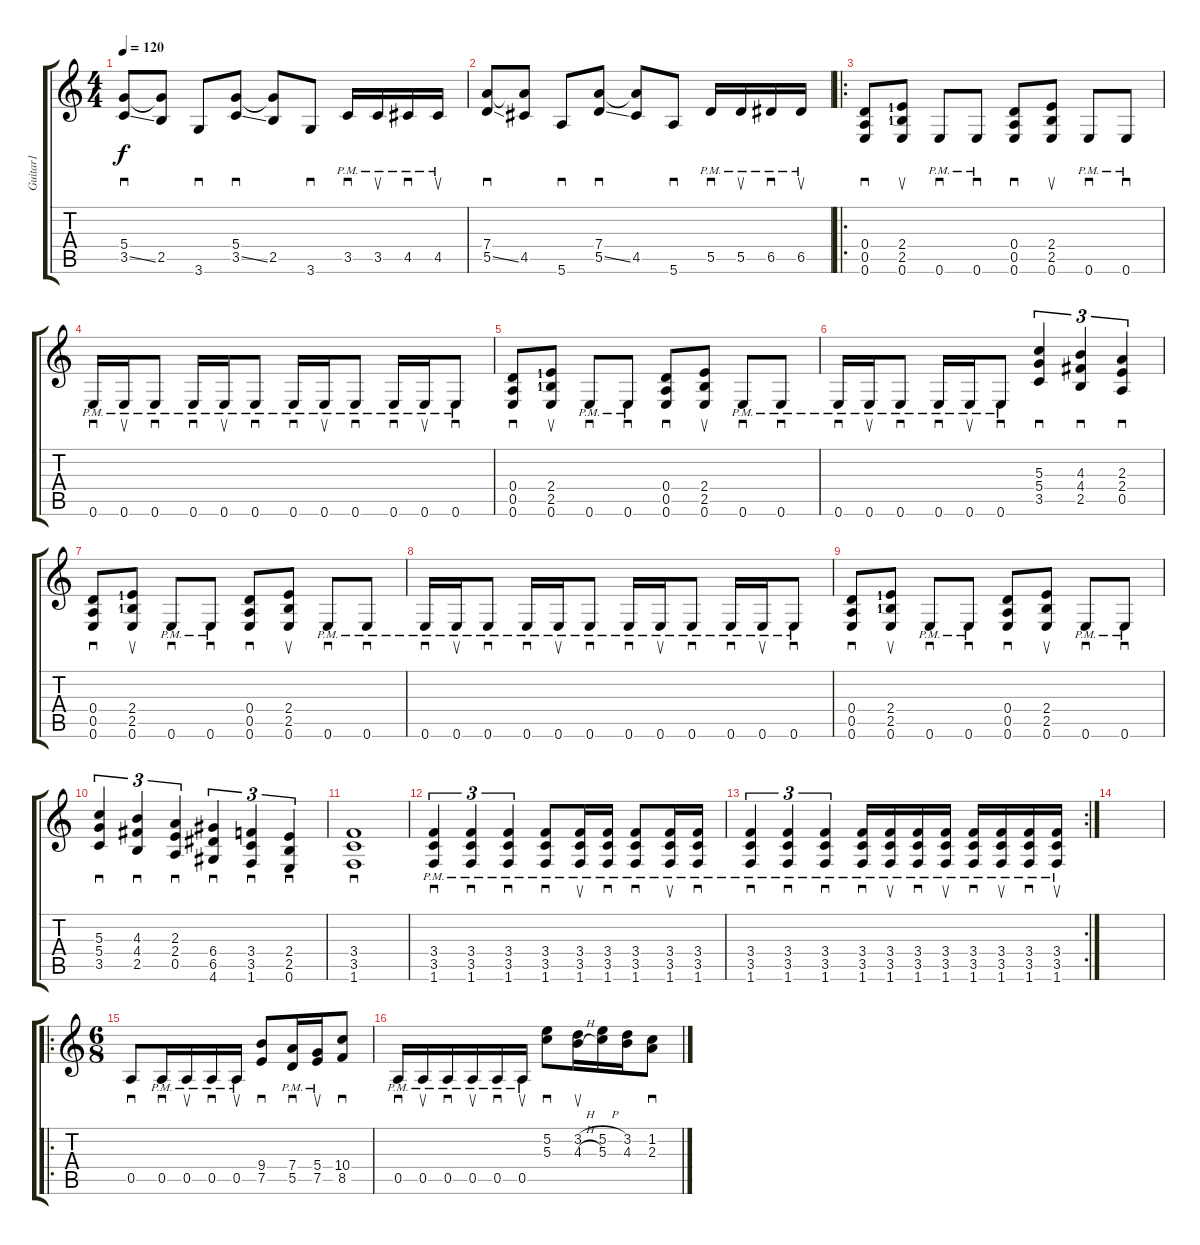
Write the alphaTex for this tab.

\track ("Guitar1" "Guitar1") {instrument overdrivenguitar}
\staff {score tabs}
\tuning (E4 B3 G3 D3 A2 E2) {hide}
\ts (4 4)
\tempo 120
\clef g2
\ks c
(5.4 3.5{ss}).8{sd dy f} (5.4{t} 2.5).8 3.6.8{sd} (5.4 3.5{ss}).8{sd} (5.4{t} 2.5).8 3.6.8{sd} 3.5{pm}.16{sd} 3.5{pm}.16{su} 4.5{pm}.16{sd} 4.5{pm}.16{su} |
(7.4 5.5{ss}).8{sd} (7.4{t} 4.5).8 5.6.8{sd} (7.4 5.5{ss}).8{sd} (7.4{t} 4.5).8 5.6.8{sd} 5.5{pm}.16{sd} 5.5{pm}.16{su} 6.5{pm}.16{sd} 6.5{pm}.16{su} |
\ro
(0.4 0.5 0.6).8{sd} (2.4{lf 2} 2.5{lf 2} 0.6).8{su} 0.6{pm}.8{sd} 0.6{pm}.8{sd} (0.4 0.5 0.6).8{sd} (2.4 2.5 0.6).8{su} 0.6{pm}.8{sd} 0.6{pm}.8{sd} |
0.6{pm}.16{sd} 0.6{pm}.16{su} 0.6{pm}.8{sd} 0.6{pm}.16{sd} 0.6{pm}.16{su} 0.6{pm}.8{sd} 0.6{pm}.16{sd} 0.6{pm}.16{su} 0.6{pm}.8{sd} 0.6{pm}.16{sd} 0.6{pm}.16{su} 0.6{pm}.8{sd} |
(0.4 0.5 0.6).8{sd} (2.4{lf 2} 2.5{lf 2} 0.6).8{su} 0.6{pm}.8{sd} 0.6{pm}.8{sd} (0.4 0.5 0.6).8{sd} (2.4 2.5 0.6).8{su} 0.6{pm}.8{sd} 0.6{pm}.8{sd} |
0.6{pm}.16{sd} 0.6{pm}.16{su} 0.6{pm}.8{sd} 0.6{pm}.16{sd} 0.6{pm}.16{su} 0.6{pm}.8{sd} (5.3 5.4 3.5).4{sd tu (3 2)} (4.3 4.4 2.5).4{sd tu (3 2)} (2.3 2.4 0.5).4{sd tu (3 2)} |
(0.4 0.5 0.6).8{sd} (2.4{lf 2} 2.5{lf 2} 0.6).8{su} 0.6{pm}.8{sd} 0.6{pm}.8{sd} (0.4 0.5 0.6).8{sd} (2.4 2.5 0.6).8{su} 0.6{pm}.8{sd} 0.6{pm}.8{sd} |
0.6{pm}.16{sd} 0.6{pm}.16{su} 0.6{pm}.8{sd} 0.6{pm}.16{sd} 0.6{pm}.16{su} 0.6{pm}.8{sd} 0.6{pm}.16{sd} 0.6{pm}.16{su} 0.6{pm}.8{sd} 0.6{pm}.16{sd} 0.6{pm}.16{su} 0.6{pm}.8{sd} |
(0.4 0.5 0.6).8{sd} (2.4{lf 2} 2.5{lf 2} 0.6).8{su} 0.6{pm}.8{sd} 0.6{pm}.8{sd} (0.4 0.5 0.6).8{sd} (2.4 2.5 0.6).8{su} 0.6{pm}.8{sd} 0.6{pm}.8{sd} |
(5.3 5.4 3.5).4{sd tu (3 2)} (4.3 4.4 2.5).4{sd tu (3 2)} (2.3 2.4 0.5).4{sd tu (3 2)} (6.4 6.5 4.6).4{sd tu (3 2)} (3.4 3.5 1.6).4{sd tu (3 2)} (2.4 2.5 0.6).4{sd tu (3 2)} |
(3.4 3.5 1.6).1{sd} |
(3.4{pm} 3.5{pm} 1.6{pm}).4{sd tu (3 2)} (3.4{pm} 3.5{pm} 1.6{pm}).4{sd tu (3 2)} (3.4{pm} 3.5{pm} 1.6{pm}).4{sd tu (3 2)} (3.4{pm} 3.5{pm} 1.6{pm}).8{sd} (3.4{pm} 3.5{pm} 1.6{pm}).16{su} (3.4{pm} 3.5{pm} 1.6{pm}).16{sd} (3.4{pm} 3.5{pm} 1.6{pm}).8{sd} (3.4{pm} 3.5{pm} 1.6{pm}).16{su} (3.4{pm} 3.5{pm} 1.6{pm}).16{sd} |
\rc 2
(3.4{pm} 3.5{pm} 1.6{pm}).4{sd tu (3 2)} (3.4{pm} 3.5{pm} 1.6{pm}).4{sd tu (3 2)} (3.4{pm} 3.5{pm} 1.6{pm}).4{sd tu (3 2)} (3.4{pm} 3.5{pm} 1.6{pm}).16{sd} (3.4{pm} 3.5{pm} 1.6{pm}).16{su} (3.4{pm} 3.5{pm} 1.6{pm}).16{sd} (3.4{pm} 3.5{pm} 1.6{pm}).16{su} (3.4{pm} 3.5{pm} 1.6{pm}).16{sd} (3.4{pm} 3.5{pm} 1.6{pm}).16{su} (3.4{pm} 3.5{pm} 1.6{pm}).16{sd} (3.4{pm} 3.5{pm} 1.6{pm}).16{su} |
|
\ro
\ts (6 8)
0.5.8{sd} 0.5{pm}.16{sd} 0.5{pm}.16{su} 0.5{pm}.16{sd} 0.5{pm}.16{su} (9.4 7.5).8{sd} (7.4{pm} 5.5{pm}).16{sd} (5.4{pm} 7.5{pm}).16{su} (10.4 8.5).8{sd} |
0.5{pm}.16{sd} 0.5{pm}.16{su} 0.5{pm}.16{sd} 0.5{pm}.16{su} 0.5{pm}.16{sd} 0.5{pm}.16{su} (5.2 5.3).8{sd} (3.2{h} 4.3{h}).16{su} (5.2{h} 5.3).16 (3.2 4.3).16 (1.2 2.3).8{sd}
